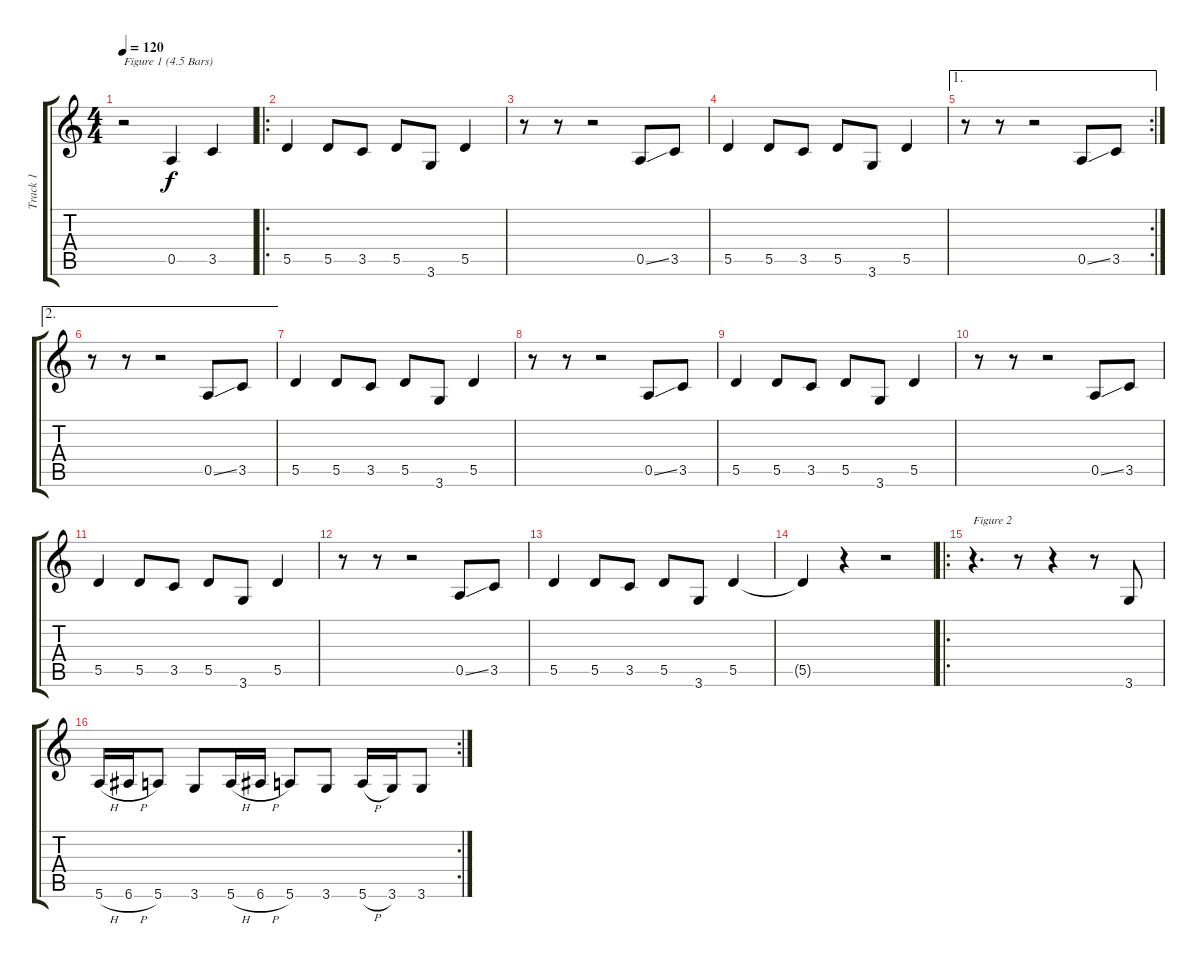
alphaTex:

\track ("Track 1" "Track 1") {instrument overdrivenguitar}
\staff {score tabs}
\tuning (E4 B3 G3 D3 A2 E2) {hide}
\ts (4 4)
\tempo 120
\clef g2
\ks c
r.2{txt "Figure 1 (4.5 Bars)" dy f instrument overdrivenguitar} 0.5.4 3.5.4 |
\ro
5.5.4 5.5.8 3.5.8 5.5.8 3.6.8 5.5.4 |
r.8 r.8 r.2 0.5{ss}.8 3.5.8 |
5.5.4 5.5.8 3.5.8 5.5.8 3.6.8 5.5.4 |
\ae 1
\rc 2
r.8 r.8 r.2 0.5{ss}.8 3.5.8 |
\ae 2
r.8 r.8 r.2 0.5{ss}.8 3.5.8 |
5.5.4 5.5.8 3.5.8 5.5.8 3.6.8 5.5.4 |
r.8 r.8 r.2 0.5{ss}.8 3.5.8 |
5.5.4 5.5.8 3.5.8 5.5.8 3.6.8 5.5.4 |
r.8 r.8 r.2 0.5{ss}.8 3.5.8 |
5.5.4 5.5.8 3.5.8 5.5.8 3.6.8 5.5.4 |
r.8 r.8 r.2 0.5{ss}.8 3.5.8 |
5.5.4 5.5.8 3.5.8 5.5.8 3.6.8 5.5.4 |
5.5{t}.4 r.4 r.2 |
\ro
r.4{d txt "Figure 2"} r.8 r.4 r.8 3.6.8 |
\rc 2
5.6{h}.16 6.6{h}.16 5.6.8 3.6.8 5.6{h}.16 6.6{h}.16 5.6.8 3.6.8 5.6{h}.16 3.6.16 3.6.8
